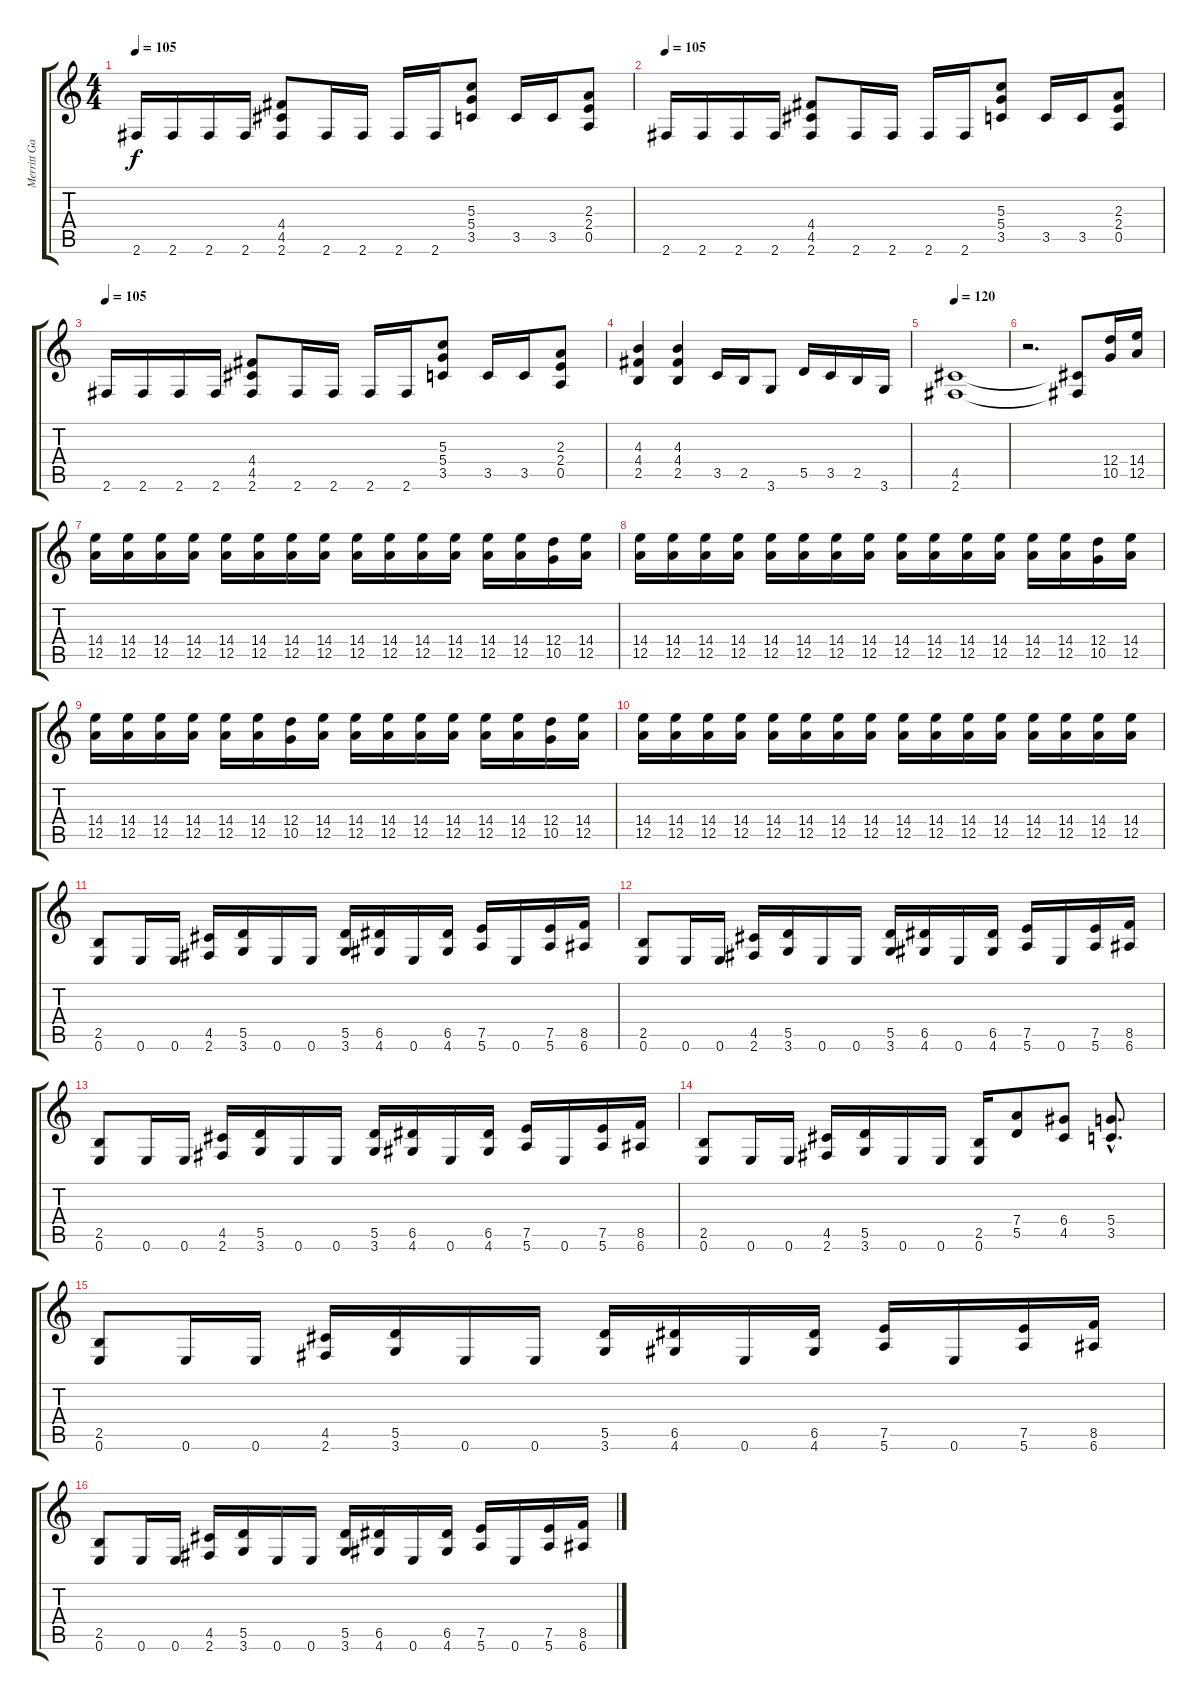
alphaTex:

\track ("Merritt Gant" "Merritt Ga") {instrument distortionguitar}
\staff {score tabs}
\tuning (E4 B3 G3 D3 A2 E2) {hide}
\ts (4 4)
\tempo 105
\clef g2
\ks c
2.6.16{dy f} 2.6.16 2.6.16 2.6.16 (4.4 4.5 2.6).8 2.6.16 2.6.16 2.6.16 2.6.16 (5.3 5.4 3.5).8 3.5.16 3.5.16 (2.3 2.4 0.5).8 |
\tempo 105
2.6.16 2.6.16 2.6.16 2.6.16 (4.4 4.5 2.6).8 2.6.16 2.6.16 2.6.16 2.6.16 (5.3 5.4 3.5).8 3.5.16 3.5.16 (2.3 2.4 0.5).8 |
\tempo 105
2.6.16 2.6.16 2.6.16 2.6.16 (4.4 4.5 2.6).8 2.6.16 2.6.16 2.6.16 2.6.16 (5.3 5.4 3.5).8 3.5.16 3.5.16 (2.3 2.4 0.5).8 |
(4.3 4.4 2.5).4 (4.3 4.4 2.5).4 3.5.16 2.5.16 3.6.8 5.5.16 3.5.16 2.5.16 3.6.16 |
\tempo 120
(4.5 2.6).1 |
r.2{d} (4.5{t} 2.6{t}).8 (12.4 10.5).16 (14.4 12.5).16 |
(14.4 12.5).16 (14.4 12.5).16 (14.4 12.5).16 (14.4 12.5).16 (14.4 12.5).16 (14.4 12.5).16 (14.4 12.5).16 (14.4 12.5).16 (14.4 12.5).16 (14.4 12.5).16 (14.4 12.5).16 (14.4 12.5).16 (14.4 12.5).16 (14.4 12.5).16 (12.4 10.5).16 (14.4 12.5).16 |
(14.4 12.5).16 (14.4 12.5).16 (14.4 12.5).16 (14.4 12.5).16 (14.4 12.5).16 (14.4 12.5).16 (14.4 12.5).16 (14.4 12.5).16 (14.4 12.5).16 (14.4 12.5).16 (14.4 12.5).16 (14.4 12.5).16 (14.4 12.5).16 (14.4 12.5).16 (12.4 10.5).16 (14.4 12.5).16 |
(14.4 12.5).16 (14.4 12.5).16 (14.4 12.5).16 (14.4 12.5).16 (14.4 12.5).16 (14.4 12.5).16 (12.4 10.5).16 (14.4 12.5).16 (14.4 12.5).16 (14.4 12.5).16 (14.4 12.5).16 (14.4 12.5).16 (14.4 12.5).16 (14.4 12.5).16 (12.4 10.5).16 (14.4 12.5).16 |
(14.4 12.5).16 (14.4 12.5).16 (14.4 12.5).16 (14.4 12.5).16 (14.4 12.5).16 (14.4 12.5).16 (14.4 12.5).16 (14.4 12.5).16 (14.4 12.5).16 (14.4 12.5).16 (14.4 12.5).16 (14.4 12.5).16 (14.4 12.5).16 (14.4 12.5).16 (14.4 12.5).16 (14.4 12.5).16 |
(2.5 0.6).8 0.6.16 0.6.16 (4.5 2.6).16 (5.5 3.6).16 0.6.16 0.6.16 (5.5 3.6).16 (6.5 4.6).16 0.6.16 (6.5 4.6).16 (7.5 5.6).16 0.6.16 (7.5 5.6).16 (8.5 6.6).16 |
(2.5 0.6).8 0.6.16 0.6.16 (4.5 2.6).16 (5.5 3.6).16 0.6.16 0.6.16 (5.5 3.6).16 (6.5 4.6).16 0.6.16 (6.5 4.6).16 (7.5 5.6).16 0.6.16 (7.5 5.6).16 (8.5 6.6).16 |
(2.5 0.6).8 0.6.16 0.6.16 (4.5 2.6).16 (5.5 3.6).16 0.6.16 0.6.16 (5.5 3.6).16 (6.5 4.6).16 0.6.16 (6.5 4.6).16 (7.5 5.6).16 0.6.16 (7.5 5.6).16 (8.5 6.6).16 |
(2.5 0.6).8 0.6.16 0.6.16 (4.5 2.6).16 (5.5 3.6).16 0.6.16 0.6.16 (2.5 0.6).16 (7.4 5.5).8 (6.4 4.5).8 (5.4{hac} 3.5{hac}).8{d} |
(2.5 0.6).8 0.6.16 0.6.16 (4.5 2.6).16 (5.5 3.6).16 0.6.16 0.6.16 (5.5 3.6).16 (6.5 4.6).16 0.6.16 (6.5 4.6).16 (7.5 5.6).16 0.6.16 (7.5 5.6).16 (8.5 6.6).16 |
(2.5 0.6).8 0.6.16 0.6.16 (4.5 2.6).16 (5.5 3.6).16 0.6.16 0.6.16 (5.5 3.6).16 (6.5 4.6).16 0.6.16 (6.5 4.6).16 (7.5 5.6).16 0.6.16 (7.5 5.6).16 (8.5 6.6).16
